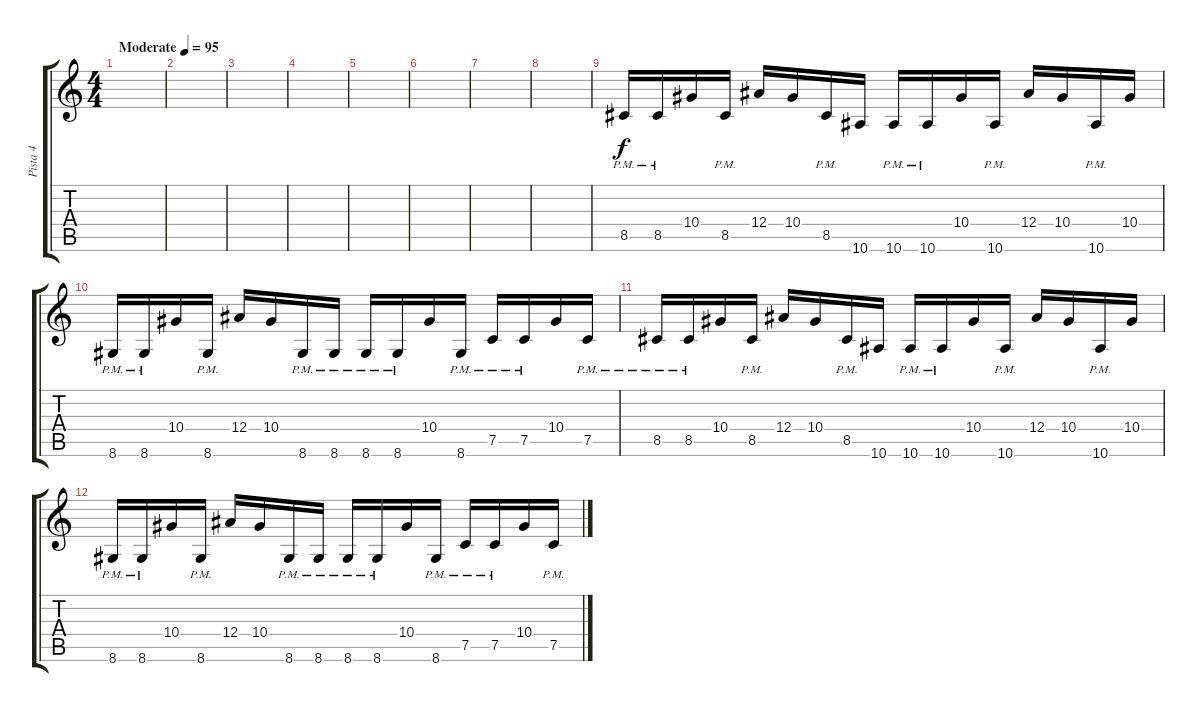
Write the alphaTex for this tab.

\track ("Pista 4" "Pista 4") {instrument overdrivenguitar}
\staff {score tabs}
\tuning (C4 G3 Eb3 Bb2 F2 C2) {hide}
\ts (4 4)
\tempo (95 "Moderate")
\clef g2
\ks c
|
|
|
|
|
|
|
|
8.5{pm}.16 8.5{pm}.16 10.4.16 8.5{pm}.16 12.4.16 10.4.16 8.5{pm}.16 10.6.16 10.6{pm}.16 10.6{pm}.16 10.4.16 10.6{pm}.16 12.4.16 10.4.16 10.6{pm}.16 10.4.16 |
8.6{pm}.16 8.6{pm}.16 10.4.16 8.6{pm}.16 12.4.16 10.4.16 8.6{pm}.16 8.6{pm}.16 8.6{pm}.16 8.6{pm}.16 10.4.16 8.6{pm}.16 7.5{pm}.16 7.5{pm}.16 10.4.16 7.5{pm}.16 |
8.5{pm}.16 8.5{pm}.16 10.4.16 8.5{pm}.16 12.4.16 10.4.16 8.5{pm}.16 10.6.16 10.6{pm}.16 10.6{pm}.16 10.4.16 10.6{pm}.16 12.4.16 10.4.16 10.6{pm}.16 10.4.16 |
8.6{pm}.16 8.6{pm}.16 10.4.16 8.6{pm}.16 12.4.16 10.4.16 8.6{pm}.16 8.6{pm}.16 8.6{pm}.16 8.6{pm}.16 10.4.16 8.6{pm}.16 7.5{pm}.16 7.5{pm}.16 10.4.16 7.5{pm}.16
